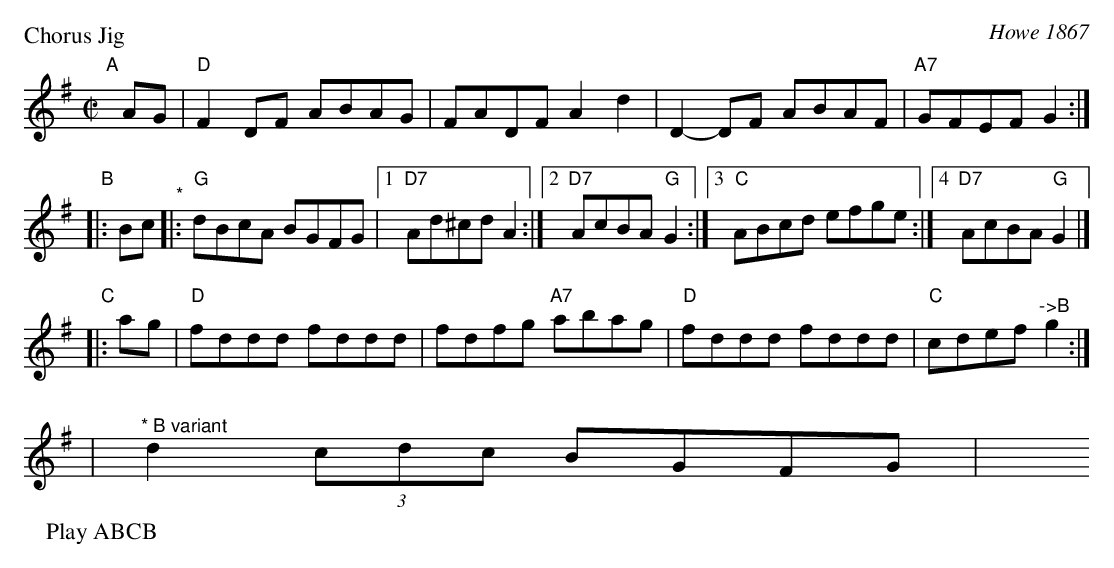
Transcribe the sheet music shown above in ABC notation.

X:1
P: Chorus Jig
O: Howe 1867
M: C|
L: 1/8
K: Dmix
"A"[|]\
AG | "D"F2DF ABAG | FADF A2d2 | D2-DF ABAF | "A7"GFEF G2 :|
"B"|: Bc "^*"|:\
"G"dBcA BGFG |[1 "D7"Ad^cd A2 :|[2 "D7"AcBA "G"G2 :|[3 "C"ABcd efge :|[4 "D7"AcBA "G"G2 |]
"C"|:\
ag | "D"fddd fddd | fdfg "A7"abag | "D"fddd fddd | "C"cdef "^->B"g2 :|
|"^* B variant" d2 (3cdc BGFG | y8 y8 y8 y8 y8 y8 y8 y8
P: Play ABCB
